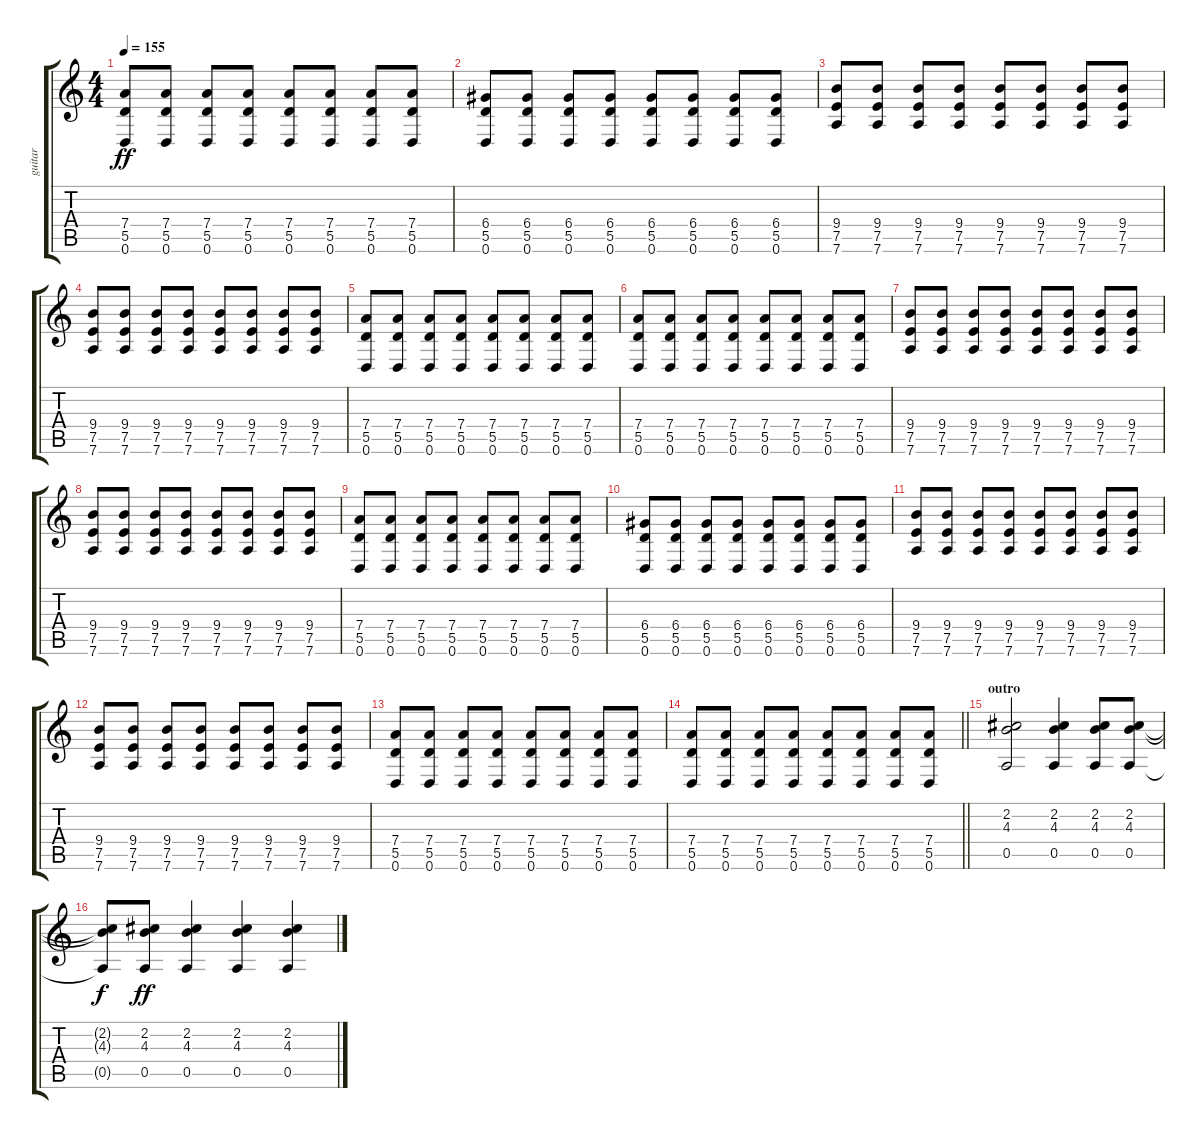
\track ("guitar" "guitar") {instrument acousticguitarsteel}
\staff {score tabs}
\tuning (E4 B3 G3 D3 A2 D2) {hide}
\ts (4 4)
\tempo 155
\clef g2
\ks c
(7.4 5.5 0.6).8{dy ff} (7.4 5.5 0.6).8 (7.4 5.5 0.6).8 (7.4 5.5 0.6).8 (7.4 5.5 0.6).8 (7.4 5.5 0.6).8 (7.4 5.5 0.6).8 (7.4 5.5 0.6).8 |
(6.4 5.5 0.6).8 (6.4 5.5 0.6).8 (6.4 5.5 0.6).8 (6.4 5.5 0.6).8 (6.4 5.5 0.6).8 (6.4 5.5 0.6).8 (6.4 5.5 0.6).8 (6.4 5.5 0.6).8 |
(9.4 7.5 7.6).8 (9.4 7.5 7.6).8 (9.4 7.5 7.6).8 (9.4 7.5 7.6).8 (9.4 7.5 7.6).8 (9.4 7.5 7.6).8 (9.4 7.5 7.6).8 (9.4 7.5 7.6).8 |
(9.4 7.5 7.6).8 (9.4 7.5 7.6).8 (9.4 7.5 7.6).8 (9.4 7.5 7.6).8 (9.4 7.5 7.6).8 (9.4 7.5 7.6).8 (9.4 7.5 7.6).8 (9.4 7.5 7.6).8 |
(7.4 5.5 0.6).8 (7.4 5.5 0.6).8 (7.4 5.5 0.6).8 (7.4 5.5 0.6).8 (7.4 5.5 0.6).8 (7.4 5.5 0.6).8 (7.4 5.5 0.6).8 (7.4 5.5 0.6).8 |
(7.4 5.5 0.6).8 (7.4 5.5 0.6).8 (7.4 5.5 0.6).8 (7.4 5.5 0.6).8 (7.4 5.5 0.6).8 (7.4 5.5 0.6).8 (7.4 5.5 0.6).8 (7.4 5.5 0.6).8 |
(9.4 7.5 7.6).8 (9.4 7.5 7.6).8 (9.4 7.5 7.6).8 (9.4 7.5 7.6).8 (9.4 7.5 7.6).8 (9.4 7.5 7.6).8 (9.4 7.5 7.6).8 (9.4 7.5 7.6).8 |
(9.4 7.5 7.6).8 (9.4 7.5 7.6).8 (9.4 7.5 7.6).8 (9.4 7.5 7.6).8 (9.4 7.5 7.6).8 (9.4 7.5 7.6).8 (9.4 7.5 7.6).8 (9.4 7.5 7.6).8 |
(7.4 5.5 0.6).8 (7.4 5.5 0.6).8 (7.4 5.5 0.6).8 (7.4 5.5 0.6).8 (7.4 5.5 0.6).8 (7.4 5.5 0.6).8 (7.4 5.5 0.6).8 (7.4 5.5 0.6).8 |
(6.4 5.5 0.6).8 (6.4 5.5 0.6).8 (6.4 5.5 0.6).8 (6.4 5.5 0.6).8 (6.4 5.5 0.6).8 (6.4 5.5 0.6).8 (6.4 5.5 0.6).8 (6.4 5.5 0.6).8 |
(9.4 7.5 7.6).8 (9.4 7.5 7.6).8 (9.4 7.5 7.6).8 (9.4 7.5 7.6).8 (9.4 7.5 7.6).8 (9.4 7.5 7.6).8 (9.4 7.5 7.6).8 (9.4 7.5 7.6).8 |
(9.4 7.5 7.6).8 (9.4 7.5 7.6).8 (9.4 7.5 7.6).8 (9.4 7.5 7.6).8 (9.4 7.5 7.6).8 (9.4 7.5 7.6).8 (9.4 7.5 7.6).8 (9.4 7.5 7.6).8 |
(7.4 5.5 0.6).8 (7.4 5.5 0.6).8 (7.4 5.5 0.6).8 (7.4 5.5 0.6).8 (7.4 5.5 0.6).8 (7.4 5.5 0.6).8 (7.4 5.5 0.6).8 (7.4 5.5 0.6).8 |
\barLineRight lightlight
(7.4 5.5 0.6).8 (7.4 5.5 0.6).8 (7.4 5.5 0.6).8 (7.4 5.5 0.6).8 (7.4 5.5 0.6).8 (7.4 5.5 0.6).8 (7.4 5.5 0.6).8 (7.4 5.5 0.6).8 |
\section ("" "outro")
(2.2 4.3 0.5).2{instrument acousticguitarnylon} (2.2 4.3 0.5).4 (2.2 4.3 0.5).8 (2.2 4.3 0.5).8 |
(2.2{t} 4.3{t} 0.5{t}).8{dy f} (2.2 4.3 0.5).8{dy ff} (2.2 4.3 0.5).4 (2.2 4.3 0.5).4 (2.2 4.3 0.5).4
